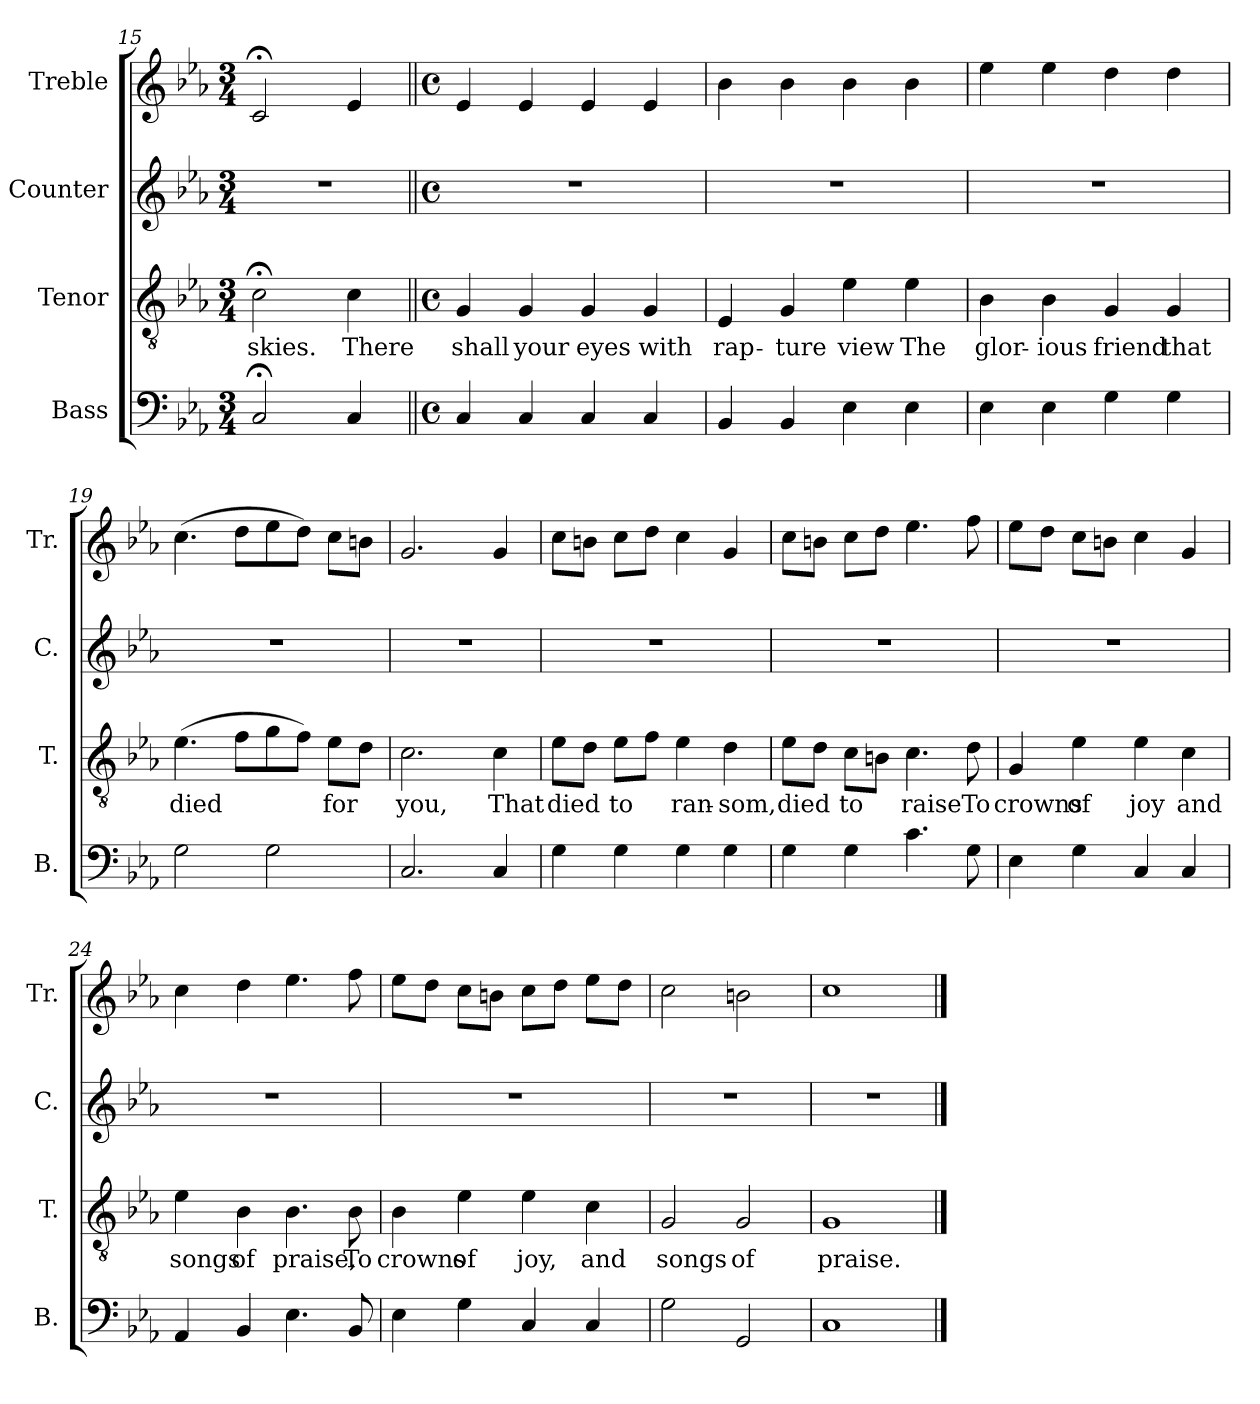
**kern	**kern	**text	**kern	**kern
*part4	*part3	*part3	*part2	*part1
*staff4	*staff3	*staff3	*staff2	*staff1
*I"Bass	*I"Tenor	*	*I"Counter	*I"Treble
*I'B.	*I'T.	*	*I'C.	*I'Tr.
!!LO:LB:g=z
*clefF4	*clefGv2	*	*clefG2	*clefG2
*k[b-e-a-]	*k[b-e-a-]	*	*k[b-e-a-]	*k[b-e-a-]
*M3/4	*M3/4	*	*M3/4	*M3/4
=15	=15	=15	=15	=15
2C;</	2c;<\	skies.	2.r	2c;</
4C/	4c\	There	.	4e-/
=16||	=16||	=16||	=16||	=16||
*M4/4	*M4/4	*	*M4/4	*M4/4
*met(c)	*met(c)	*	*met(c)	*met(c)
4C/	4G/	shall	1r	4e-/
4C/	4G/	your	.	4e-/
4C/	4G/	eyes	.	4e-/
4C/	4G/	with	.	4e-/
=17	=17	=17	=17	=17
4BB-/	4E-/	rap-	1r	4b-\
4BB-/	4G/	-ture	.	4b-\
4E-\	4e-\	view	.	4b-\
4E-\	4e-\	The	.	4b-\
=18	=18	=18	=18	=18
4E-\	4B-\	glor-	1r	4ee-\
4E-\	4B-\	-ious	.	4ee-\
4G\	4G/	friend	.	4dd\
4G\	4G/	that	.	4dd\
=19	=19	=19	=19	=19
2G\	(4.e-\	died	1r	(4.cc\
.	8f\L	.	.	8dd\L
2G\	8g\	.	.	8ee-\
.	8f\J)	.	.	8dd\J)
.	8e-\L	for	.	8cc\L
.	8d\J	.	.	8bn\J
=20	=20	=20	=20	=20
2.C/	2.c\	you,	1r	2.g/
4C/	4c\	That	.	4g/
!!LO:LB:g=z
=21	=21	=21	=21	=21
4G\	8e-\L	died	1r	8cc\L
.	8d\J	.	.	8bn\J
4G\	8e-\L	to	.	8cc\L
.	8f\J	.	.	8dd\J
4G\	4e-\	ran-	.	4cc\
4G\	4d\	-som,	.	4g/
=22	=22	=22	=22	=22
4G\	8e-\L	died	1r	8cc\L
.	8d\J	.	.	8bn\J
4G\	8c\L	to	.	8cc\L
.	8Bn\J	.	.	8dd\J
4.c\	4.c\	raise	.	4.ee-\
8G\	8d\	To	.	8ff\
=23	=23	=23	=23	=23
4E-\	4G/	crowns	1r	8ee-\L
.	.	.	.	8dd\J
4G\	4e-\	of	.	8cc\L
.	.	.	.	8bn\J
4C/	4e-\	joy	.	4cc\
4C/	4c\	and	.	4g/
=24	=24	=24	=24	=24
4AA-/	4e-\	songs	1r	4cc\
4BB-/	4B-\	of	.	4dd\
4.E-\	4.B-\	praise,	.	4.ee-\
8BB-/	8B-\	To	.	8ff\
=25	=25	=25	=25	=25
4E-\	4B-\	crowns	1r	8ee-\L
.	.	.	.	8dd\J
4G\	4e-\	of	.	8cc\L
.	.	.	.	8bn\J
4C/	4e-\	joy,	.	8cc\L
.	.	.	.	8dd\J
4C/	4c\	and	.	8ee-\L
.	.	.	.	8dd\J
=26	=26	=26	=26	=26
2G\	2G/	songs	1r	2cc\
2GG/	2G/	of	.	2bn\
=27	=27	=27	=27	=27
1C	1G	praise.	1r	1cc
==	==	==	==	==
*-	*-	*-	*-	*-
